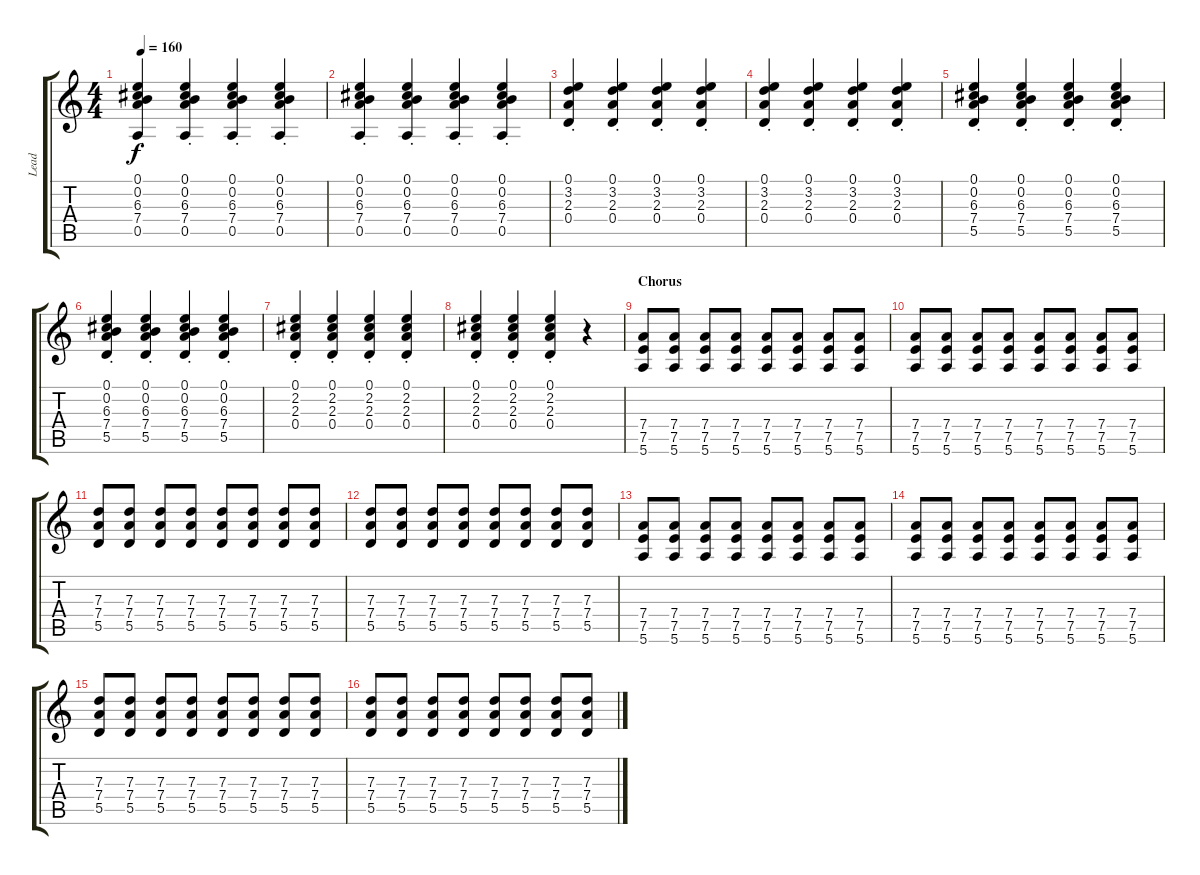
\track ("Lead" "Lead") {instrument distortionguitar}
\staff {score tabs}
\tuning (E4 B3 G3 D3 A2 E2) {hide}
\ts (4 4)
\tempo 160
\clef g2
\ks c
(0.1{st} 0.2{st} 6.3{st} 7.4{st} 0.5{st}).4{dy f} (0.1{st} 0.2{st} 6.3{st} 7.4{st} 0.5{st}).4 (0.1{st} 0.2{st} 6.3{st} 7.4{st} 0.5{st}).4 (0.1{st} 0.2{st} 6.3{st} 7.4{st} 0.5{st}).4 |
(0.1{st} 0.2{st} 6.3{st} 7.4{st} 0.5{st}).4 (0.1{st} 0.2{st} 6.3{st} 7.4{st} 0.5{st}).4 (0.1{st} 0.2{st} 6.3{st} 7.4{st} 0.5{st}).4 (0.1{st} 0.2{st} 6.3{st} 7.4{st} 0.5{st}).4 |
(0.1{st} 3.2{st} 2.3{st} 0.4{st}).4 (0.1{st} 3.2{st} 2.3{st} 0.4{st}).4 (0.1{st} 3.2{st} 2.3{st} 0.4{st}).4 (0.1{st} 3.2{st} 2.3{st} 0.4{st}).4 |
(0.1{st} 3.2{st} 2.3{st} 0.4{st}).4 (0.1{st} 3.2{st} 2.3{st} 0.4{st}).4 (0.1{st} 3.2{st} 2.3{st} 0.4{st}).4 (0.1{st} 3.2{st} 2.3{st} 0.4{st}).4 |
(0.1{st} 0.2{st} 6.3{st} 7.4{st} 5.5{st}).4 (0.1{st} 0.2{st} 6.3{st} 7.4{st} 5.5{st}).4 (0.1{st} 0.2{st} 6.3{st} 7.4{st} 5.5{st}).4 (0.1{st} 0.2{st} 6.3{st} 7.4{st} 5.5{st}).4 |
(0.1{st} 0.2{st} 6.3{st} 7.4{st} 5.5{st}).4 (0.1{st} 0.2{st} 6.3{st} 7.4{st} 5.5{st}).4 (0.1{st} 0.2{st} 6.3{st} 7.4{st} 5.5{st}).4 (0.1{st} 0.2{st} 6.3{st} 7.4{st} 5.5{st}).4 |
(0.1{st} 2.2{st} 2.3{st} 0.4{st}).4 (0.1{st} 2.2{st} 2.3{st} 0.4{st}).4 (0.1{st} 2.2{st} 2.3{st} 0.4{st}).4 (0.1{st} 2.2{st} 2.3{st} 0.4{st}).4 |
(0.1{st} 2.2{st} 2.3{st} 0.4{st}).4 (0.1{st} 2.2{st} 2.3{st} 0.4{st}).4 (0.1{st} 2.2{st} 2.3{st} 0.4{st}).4 r.4 |
\section ("" "Chorus")
(7.4 7.5 5.6).8 (7.4 7.5 5.6).8 (7.4 7.5 5.6).8 (7.4 7.5 5.6).8 (7.4 7.5 5.6).8 (7.4 7.5 5.6).8 (7.4 7.5 5.6).8 (7.4 7.5 5.6).8 |
(7.4 7.5 5.6).8 (7.4 7.5 5.6).8 (7.4 7.5 5.6).8 (7.4 7.5 5.6).8 (7.4 7.5 5.6).8 (7.4 7.5 5.6).8 (7.4 7.5 5.6).8 (7.4 7.5 5.6).8 |
(7.3 7.4 5.5).8 (7.3 7.4 5.5).8 (7.3 7.4 5.5).8 (7.3 7.4 5.5).8 (7.3 7.4 5.5).8 (7.3 7.4 5.5).8 (7.3 7.4 5.5).8 (7.3 7.4 5.5).8 |
(7.3 7.4 5.5).8 (7.3 7.4 5.5).8 (7.3 7.4 5.5).8 (7.3 7.4 5.5).8 (7.3 7.4 5.5).8 (7.3 7.4 5.5).8 (7.3 7.4 5.5).8 (7.3 7.4 5.5).8 |
(7.4 7.5 5.6).8 (7.4 7.5 5.6).8 (7.4 7.5 5.6).8 (7.4 7.5 5.6).8 (7.4 7.5 5.6).8 (7.4 7.5 5.6).8 (7.4 7.5 5.6).8 (7.4 7.5 5.6).8 |
(7.4 7.5 5.6).8 (7.4 7.5 5.6).8 (7.4 7.5 5.6).8 (7.4 7.5 5.6).8 (7.4 7.5 5.6).8 (7.4 7.5 5.6).8 (7.4 7.5 5.6).8 (7.4 7.5 5.6).8 |
(7.3 7.4 5.5).8 (7.3 7.4 5.5).8 (7.3 7.4 5.5).8 (7.3 7.4 5.5).8 (7.3 7.4 5.5).8 (7.3 7.4 5.5).8 (7.3 7.4 5.5).8 (7.3 7.4 5.5).8 |
(7.3 7.4 5.5).8 (7.3 7.4 5.5).8 (7.3 7.4 5.5).8 (7.3 7.4 5.5).8 (7.3 7.4 5.5).8 (7.3 7.4 5.5).8 (7.3 7.4 5.5).8 (7.3 7.4 5.5).8
